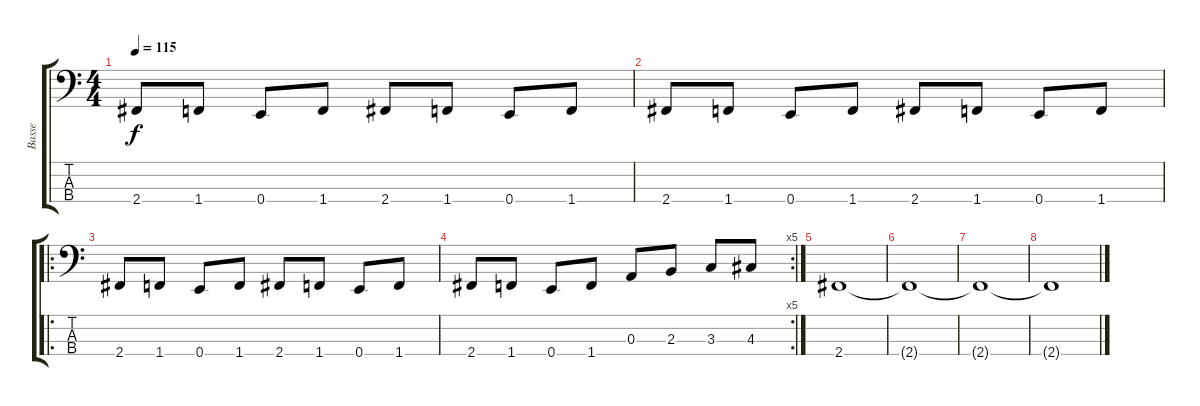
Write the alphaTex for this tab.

\track ("Basse" "Basse") {instrument electricbasspick}
\staff {score tabs}
\tuning (G2 D2 A1 E1) {hide}
\ts (4 4)
\tempo 115
\clef f4
\ks c
2.4.8{dy f} 1.4.8 0.4.8 1.4.8 2.4.8 1.4.8 0.4.8 1.4.8 |
2.4.8 1.4.8 0.4.8 1.4.8 2.4.8 1.4.8 0.4.8 1.4.8 |
\ro
2.4.8 1.4.8 0.4.8 1.4.8 2.4.8 1.4.8 0.4.8 1.4.8 |
\rc 5
2.4.8 1.4.8 0.4.8 1.4.8 0.3.8 2.3.8 3.3.8 4.3.8 |
2.4.1 |
2.4{t}.1 |
2.4{t}.1 |
2.4{t}.1
